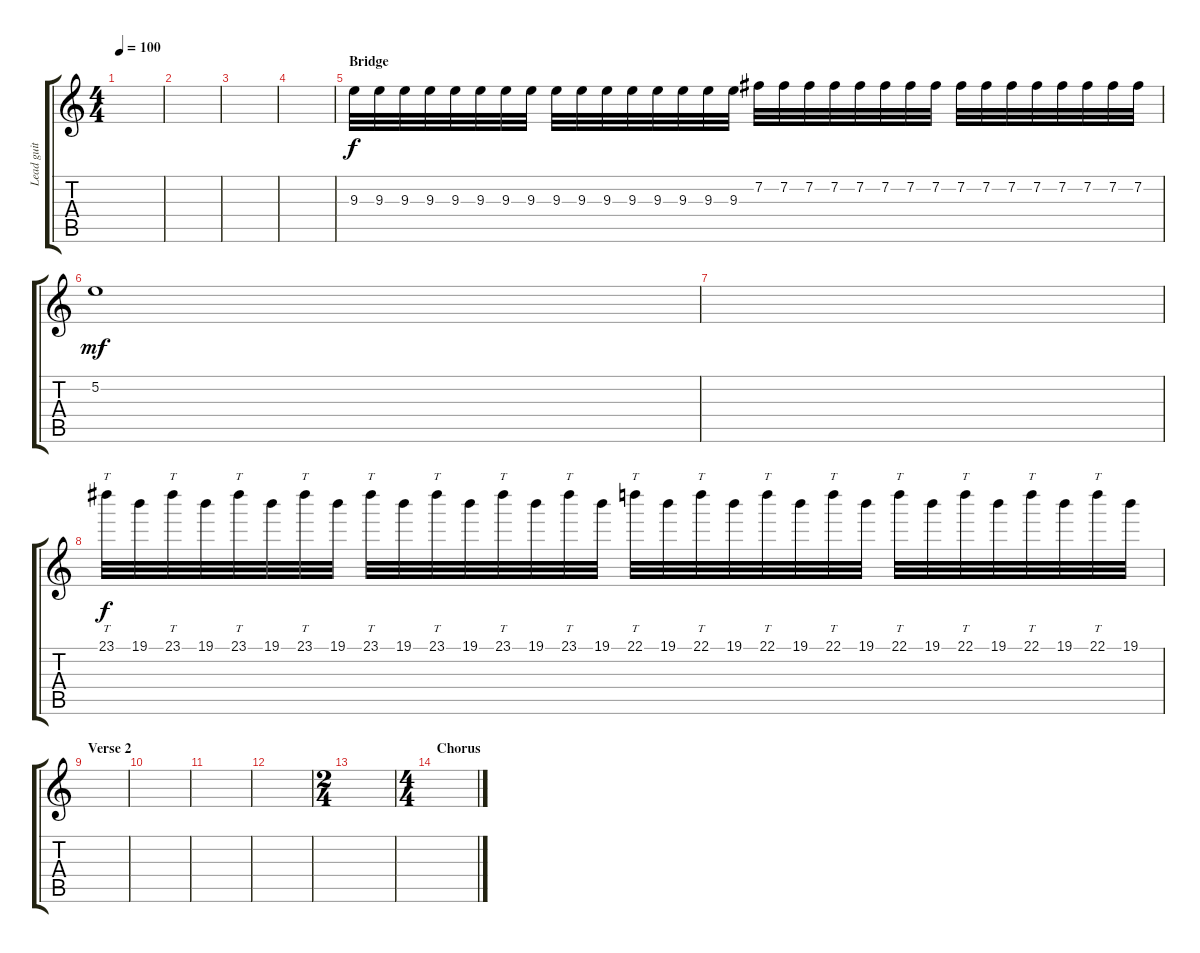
\track ("Lead guit 2" "Lead guit ") {instrument distortionguitar}
\staff {score tabs}
\tuning (E4 B3 G3 D3 A2 E2) {hide}
\ts (4 4)
\tempo 100
\clef g2
\ks c
|
|
|
|
\section ("" "Bridge")
9.3.32 9.3.32 9.3.32 9.3.32 9.3.32 9.3.32 9.3.32 9.3.32 9.3.32 9.3.32 9.3.32 9.3.32 9.3.32 9.3.32 9.3.32 9.3.32 7.2.32 7.2.32 7.2.32 7.2.32 7.2.32 7.2.32 7.2.32 7.2.32 7.2.32 7.2.32 7.2.32 7.2.32 7.2.32 7.2.32 7.2.32 7.2.32 |
5.2.1{dy mf} |
|
23.1.32{tt dy f} 19.1.32 23.1.32{tt} 19.1.32 23.1.32{tt} 19.1.32 23.1.32{tt} 19.1.32 23.1.32{tt} 19.1.32 23.1.32{tt} 19.1.32 23.1.32{tt} 19.1.32 23.1.32{tt} 19.1.32 22.1.32{tt} 19.1.32 22.1.32{tt} 19.1.32 22.1.32{tt} 19.1.32 22.1.32{tt} 19.1.32 22.1.32{tt} 19.1.32 22.1.32{tt} 19.1.32 22.1.32{tt} 19.1.32 22.1.32{tt} 19.1.32 |
\section ("" "Verse 2")
|
|
|
|
\ts (2 4)
|
\ts (4 4)
\section ("" "Chorus")
